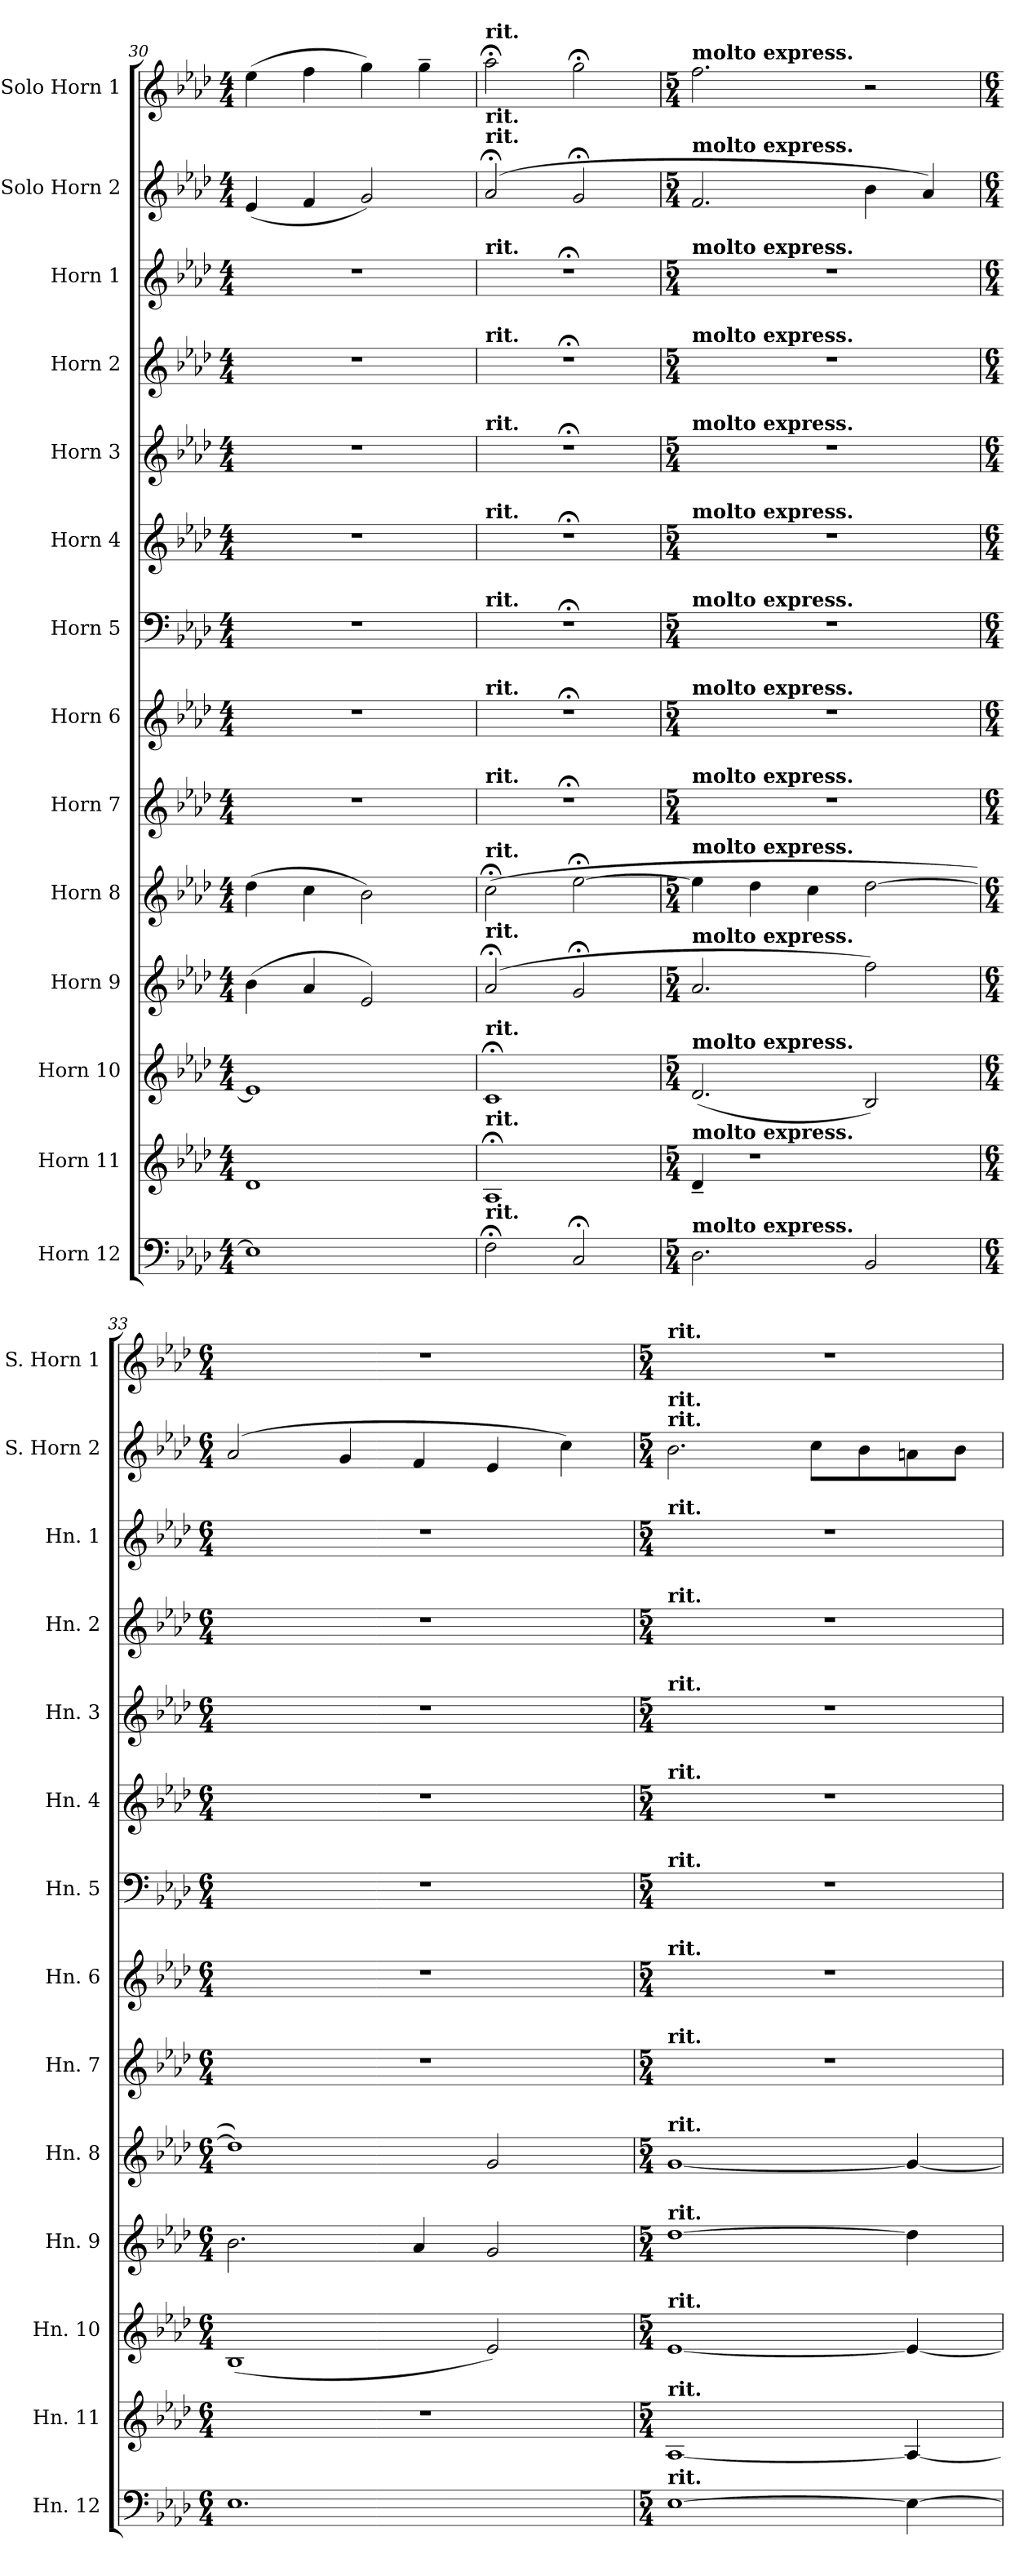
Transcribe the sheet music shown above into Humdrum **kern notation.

**kern	**kern	**kern	**kern	**kern	**kern	**kern	**kern	**kern	**kern	**kern	**kern	**kern	**kern
*part14	*part13	*part12	*part11	*part10	*part9	*part8	*part7	*part6	*part5	*part4	*part3	*part2	*part1
*staff14	*staff13	*staff12	*staff11	*staff10	*staff9	*staff8	*staff7	*staff6	*staff5	*staff4	*staff3	*staff2	*staff1
*I"Horn 12	*I"Horn 11	*I"Horn 10	*I"Horn 9	*I"Horn 8	*I"Horn 7	*I"Horn 6	*I"Horn 5	*I"Horn 4	*I"Horn 3	*I"Horn 2	*I"Horn 1	*I"Solo Horn 2	*I"Solo Horn 1
*I'Hn. 12	*I'Hn. 11	*I'Hn. 10	*I'Hn. 9	*I'Hn. 8	*I'Hn. 7	*I'Hn. 6	*I'Hn. 5	*I'Hn. 4	*I'Hn. 3	*I'Hn. 2	*I'Hn. 1	*I'S. Horn 2	*I'S. Horn 1
*clefF4	*clefG2	*clefG2	*clefG2	*clefG2	*clefG2	*clefG2	*clefF4	*clefG2	*clefG2	*clefG2	*clefG2	*clefG2	*clefG2
*ITrd4c7	*ITrd4c7	*ITrd4c7	*ITrd4c7	*ITrd4c7	*ITrd4c7	*ITrd4c7	*ITrd4c7	*ITrd4c7	*ITrd4c7	*ITrd4c7	*ITrd4c7	*ITrd4c7	*ITrd4c7
*k[b-e-a-d-g-]	*k[b-e-a-d-g-]	*k[b-e-a-d-g-]	*k[b-e-a-d-g-]	*k[b-e-a-d-g-]	*k[b-e-a-d-g-]	*k[b-e-a-d-g-]	*k[b-e-a-d-g-]	*k[b-e-a-d-g-]	*k[b-e-a-d-g-]	*k[b-e-a-d-g-]	*k[b-e-a-d-g-]	*k[b-e-a-d-g-]	*k[b-e-a-d-g-]
*M4/4	*M4/4	*M4/4	*M4/4	*M4/4	*M4/4	*M4/4	*M4/4	*M4/4	*M4/4	*M4/4	*M4/4	*M4/4	*M4/4
=30	=30	=30	=30	=30	=30	=30	=30	=30	=30	=30	=30	=30	=30
1AA-]	1G-	1A-]	(4e-\	(4g-\	1r	1r	1r	1r	1r	1r	1r	(4A-/	(4a-\
.	.	.	4d-/	4f\	.	.	.	.	.	.	.	4B-/	4b-\
.	.	.	2A-/)	2e-\)	.	.	.	.	.	.	.	2c/)	4cc\)
.	.	.	.	.	.	.	.	.	.	.	.	.	4cc~\
=31	=31	=31	=31	=31	=31	=31	=31	=31	=31	=31	=31	=31	=31
!	!	!	!	!	!	!	!	!	!	!	!	!	!LO:TX:a:B:t=rit.
!	!	!	!	!	!	!	!	!	!	!	!	!LO:TX:a:B:t=rit.	!
!	!	!	!	!	!	!	!	!	!	!	!	!LO:TX:a:B:t=rit.	!
!	!	!	!	!	!	!	!	!	!	!	!LO:TX:a:B:t=rit.	!	!
!	!	!	!	!	!	!	!	!	!	!LO:TX:a:B:t=rit.	!	!	!
!	!	!	!	!	!	!	!	!	!LO:TX:a:B:t=rit.	!	!	!	!
!	!	!	!	!	!	!	!	!LO:TX:a:B:t=rit.	!	!	!	!	!
!	!	!	!	!	!	!	!LO:TX:a:B:t=rit.	!	!	!	!	!	!
!	!	!	!	!	!	!LO:TX:a:B:t=rit.	!	!	!	!	!	!	!
!	!	!	!	!	!LO:TX:a:B:t=rit.	!	!	!	!	!	!	!	!
!	!	!	!	!LO:TX:a:B:t=rit.	!	!	!	!	!	!	!	!	!
!	!	!	!LO:TX:a:B:t=rit.	!	!	!	!	!	!	!	!	!	!
!	!	!LO:TX:a:B:t=rit.	!	!	!	!	!	!	!	!	!	!	!
!	!LO:TX:a:B:t=rit.	!	!	!	!	!	!	!	!	!	!	!	!
!LO:TX:a:B:t=rit.	!	!	!	!	!	!	!	!	!	!	!	!	!
2BB-;\	1D-;	1F;	(2d-;/	(2f;\	1r;	1r;	1r;	1r;	1r;	1r;	1r;	(2d-;/	2dd-;\
2FF;/	.	.	2c;/	[2a-;\	.	.	.	.	.	.	.	2c;/	2cc;\
=32	=32	=32	=32	=32	=32	=32	=32	=32	=32	=32	=32	=32	=32
*M5/4	*M5/4	*M5/4	*M5/4	*M5/4	*M5/4	*M5/4	*M5/4	*M5/4	*M5/4	*M5/4	*M5/4	*M5/4	*M5/4
!	!	!	!	!	!	!	!	!	!	!	!	!	!LO:TX:a:B:t=molto express.
!	!	!	!	!	!	!	!	!	!	!	!	!LO:TX:a:B:t=molto express.	!
!	!	!	!	!	!	!	!	!	!	!	!LO:TX:a:B:t=molto express.	!	!
!	!	!	!	!	!	!	!	!	!	!LO:TX:a:B:t=molto express.	!	!	!
!	!	!	!	!	!	!	!	!	!LO:TX:a:B:t=molto express.	!	!	!	!
!	!	!	!	!	!	!	!	!LO:TX:a:B:t=molto express.	!	!	!	!	!
!	!	!	!	!	!	!	!LO:TX:a:B:t=molto express.	!	!	!	!	!	!
!	!	!	!	!	!	!LO:TX:a:B:t=molto express.	!	!	!	!	!	!	!
!	!	!	!	!	!LO:TX:a:B:t=molto express.	!	!	!	!	!	!	!	!
!	!	!	!	!LO:TX:a:B:t=molto express.	!	!	!	!	!	!	!	!	!
!	!	!	!LO:TX:a:B:t=molto express.	!	!	!	!	!	!	!	!	!	!
!	!	!LO:TX:a:B:t=molto express.	!	!	!	!	!	!	!	!	!	!	!
!	!LO:TX:a:B:t=molto express.	!	!	!	!	!	!	!	!	!	!	!	!
!LO:TX:a:B:t=molto express.	!	!	!	!	!	!	!	!	!	!	!	!	!
2.GG-\	4G-~/	(2.G-/	2.d-/	4a-\]	4%5r	4%5r	4%5r	4%5r	4%5r	4%5r	4%5r	2.B-/	2.b-\
.	1r	.	.	4g-\	.	.	.	.	.	.	.	.	.
.	.	.	.	4f\	.	.	.	.	.	.	.	.	.
2EE-/	.	2E-/)	2b-\)	[2g-\	.	.	.	.	.	.	.	4e-\	2r
.	.	.	.	.	.	.	.	.	.	.	.	4d-/)	.
=33	=33	=33	=33	=33	=33	=33	=33	=33	=33	=33	=33	=33	=33
*M6/4	*M6/4	*M6/4	*M6/4	*M6/4	*M6/4	*M6/4	*M6/4	*M6/4	*M6/4	*M6/4	*M6/4	*M6/4	*M6/4
1.AA-	1.r	(1E-	2.e-\	1g-])	1.r	1.r	1.r	1.r	1.r	1.r	1.r	(2d-/	1.r
.	.	.	.	.	.	.	.	.	.	.	.	4c/	.
.	.	.	4d-/	.	.	.	.	.	.	.	.	4B-/	.
.	.	2A-/)	2c/	2c/	.	.	.	.	.	.	.	4A-/	.
.	.	.	.	.	.	.	.	.	.	.	.	4f\)	.
=34	=34	=34	=34	=34	=34	=34	=34	=34	=34	=34	=34	=34	=34
*M5/4	*M5/4	*M5/4	*M5/4	*M5/4	*M5/4	*M5/4	*M5/4	*M5/4	*M5/4	*M5/4	*M5/4	*M5/4	*M5/4
!	!	!	!	!	!	!	!	!	!	!	!	!	!LO:TX:a:B:t=rit.
!	!	!	!	!	!	!	!	!	!	!	!	!LO:TX:a:B:t=rit.	!
!	!	!	!	!	!	!	!	!	!	!	!	!LO:TX:a:B:t=rit.	!
!	!	!	!	!	!	!	!	!	!	!	!LO:TX:a:B:t=rit.	!	!
!	!	!	!	!	!	!	!	!	!	!LO:TX:a:B:t=rit.	!	!	!
!	!	!	!	!	!	!	!	!	!LO:TX:a:B:t=rit.	!	!	!	!
!	!	!	!	!	!	!	!	!LO:TX:a:B:t=rit.	!	!	!	!	!
!	!	!	!	!	!	!	!LO:TX:a:B:t=rit.	!	!	!	!	!	!
!	!	!	!	!	!	!LO:TX:a:B:t=rit.	!	!	!	!	!	!	!
!	!	!	!	!	!LO:TX:a:B:t=rit.	!	!	!	!	!	!	!	!
!	!	!	!	!LO:TX:a:B:t=rit.	!	!	!	!	!	!	!	!	!
!	!	!	!LO:TX:a:B:t=rit.	!	!	!	!	!	!	!	!	!	!
!	!	!LO:TX:a:B:t=rit.	!	!	!	!	!	!	!	!	!	!	!
!	!LO:TX:a:B:t=rit.	!	!	!	!	!	!	!	!	!	!	!	!
!LO:TX:a:B:t=rit.	!	!	!	!	!	!	!	!	!	!	!	!	!
[1AA-	[1D-	[1A-	[1g-	[1c	4%5r	4%5r	4%5r	4%5r	4%5r	4%5r	4%5r	2.e-\	4%5r
.	.	.	.	.	.	.	.	.	.	.	.	8f\L	.
.	.	.	.	.	.	.	.	.	.	.	.	8e-\	.
4AA-\_	4D-/_	4A-/_	4g-\]	4c/_	.	.	.	.	.	.	.	8dn\	.
.	.	.	.	.	.	.	.	.	.	.	.	8e-\J	.
=	=	=	=	=	=	=	=	=	=	=	=	=	=
*-	*-	*-	*-	*-	*-	*-	*-	*-	*-	*-	*-	*-	*-
